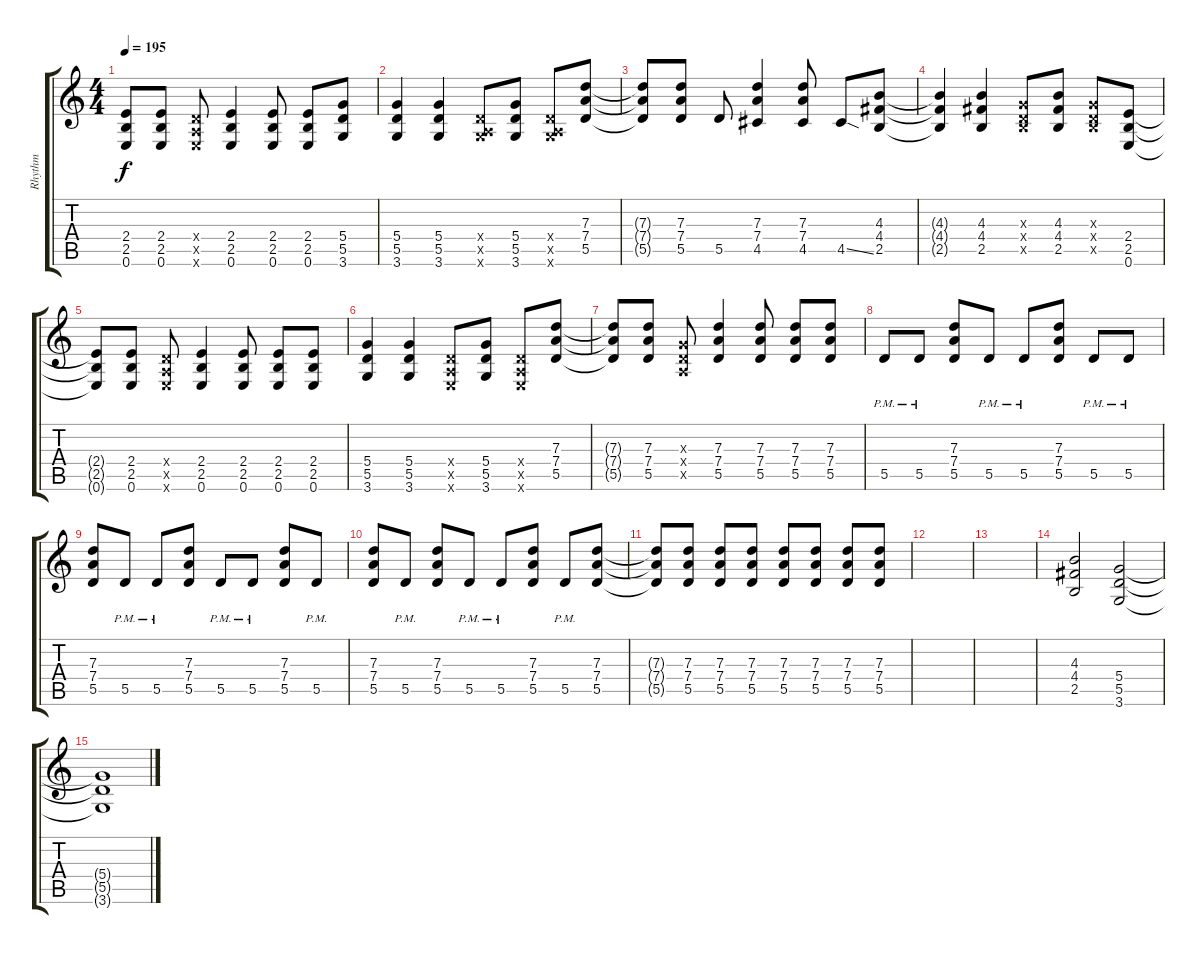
\track ("Rhythm" "Rhythm") {instrument overdrivenguitar}
\staff {score tabs}
\tuning (E4 B3 G3 D3 A2 E2) {hide}
\ts (4 4)
\tempo 195
\clef g2
\ks c
(2.4{t} 2.5{t} 0.6{t}).8{dy f} (2.4 2.5 0.6).8 (0.4{x} 0.5{x} 0.6{x}).8 (2.4 2.5 0.6).4 (2.4 2.5 0.6).8 (2.4 2.5 0.6).8 (5.4 5.5 3.6).8 |
(5.4 5.5 3.6).4 (5.4 5.5 3.6).4 (0.4{x} 0.5{x} 3.6{x}).8 (5.4 5.5 3.6).8 (0.4{x} 0.5{x} 3.6{x}).8 (7.3 7.4 5.5).8 |
(7.3{t} 7.4{t} 5.5{t}).8 (7.3 7.4 5.5).8 5.5.8 (7.3 7.4 4.5).4 (7.3 7.4 4.5).8 4.5{ss}.8 (4.3 4.4 2.5).8 |
(4.3{t} 4.4{t} 2.5{t}).4 (4.3 4.4 2.5).4 (0.3{x} 0.4{x} 2.5{x}).8 (4.3 4.4 2.5).8 (0.3{x} 0.4{x} 2.5{x}).8 (2.4 2.5 0.6).8 |
(2.4{t} 2.5{t} 0.6{t}).8 (2.4 2.5 0.6).8 (0.4{x} 0.5{x} 0.6{x}).8 (2.4 2.5 0.6).4 (2.4 2.5 0.6).8 (2.4 2.5 0.6).8 (2.4 2.5 0.6).8 |
(5.4 5.5 3.6).4 (5.4 5.5 3.6).4 (0.4{x} 0.5{x} 0.6{x}).8 (5.4 5.5 3.6).8 (0.4{x} 0.5{x} 0.6{x}).8 (7.3 7.4 5.5).8 |
(7.3{t} 7.4{t} 5.5{t}).8 (7.3 7.4 5.5).8 (0.3{x} 0.4{x} 0.5{x}).8 (7.3 7.4 5.5).4 (7.3 7.4 5.5).8 (7.3 7.4 5.5).8 (7.3 7.4 5.5).8 |
\section ("" "")
5.5{pm}.8 5.5{pm}.8 (7.3 7.4 5.5).8 5.5{pm}.8 5.5{pm}.8 (7.3 7.4 5.5).8 5.5{pm}.8 5.5{pm}.8 |
(7.3 7.4 5.5).8 5.5{pm}.8 5.5{pm}.8 (7.3 7.4 5.5).8 5.5{pm}.8 5.5{pm}.8 (7.3 7.4 5.5).8 5.5{pm}.8 |
(7.3 7.4 5.5).8 5.5{pm}.8 (7.3 7.4 5.5).8 5.5{pm}.8 5.5{pm}.8 (7.3 7.4 5.5).8 5.5{pm}.8 (7.3 7.4 5.5).8 |
(7.3{t} 7.4{t} 5.5{t}).8 (7.3 7.4 5.5).8 (7.3 7.4 5.5).8 (7.3 7.4 5.5).8 (7.3 7.4 5.5).8 (7.3 7.4 5.5).8 (7.3 7.4 5.5).8 (7.3 7.4 5.5).8 |
\section ("" "")
|
|
(4.3 4.4 2.5).2 (5.4 5.5 3.6).2 |
(5.4{t} 5.5{t} 3.6{t}).1
